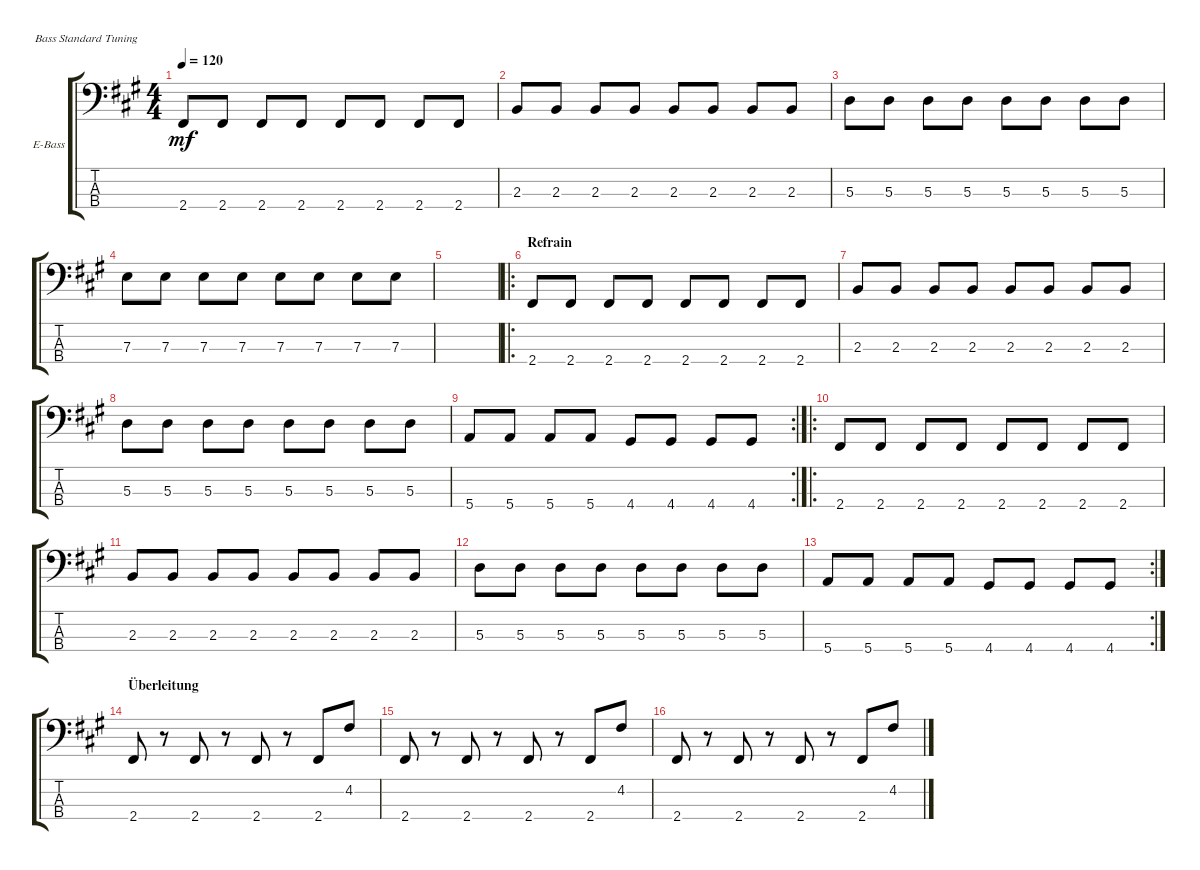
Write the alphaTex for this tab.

\defaultSystemsLayout 4
\bracketExtendMode groupsimilarinstruments
\firstSystemTrackNameOrientation horizontal
\otherSystemsTrackNameOrientation horizontal
\track ("Electric Bass" "E-Bass") {instrument electricbassfinger}
\staff {score tabs}
\tuning (G2 D2 A1 E1)
\ts (4 4)
\tempo 120
\clef f4
\ks f#minor
2.4.8{dy mf} 2.4.8 2.4.8 2.4.8 2.4.8 2.4.8 2.4.8 2.4.8 |
2.3.8 2.3.8 2.3.8 2.3.8 2.3.8 2.3.8 2.3.8 2.3.8 |
5.3.8 5.3.8 5.3.8 5.3.8 5.3.8 5.3.8 5.3.8 5.3.8 |
7.3.8 7.3.8 7.3.8 7.3.8 7.3.8 7.3.8 7.3.8 7.3.8 |
|
\ro
\section ("" "Refrain")
2.4.8 2.4.8 2.4.8 2.4.8 2.4.8 2.4.8 2.4.8 2.4.8 |
2.3.8 2.3.8 2.3.8 2.3.8 2.3.8 2.3.8 2.3.8 2.3.8 |
5.3.8 5.3.8 5.3.8 5.3.8 5.3.8 5.3.8 5.3.8 5.3.8 |
\rc 2
5.4.8 5.4.8 5.4.8 5.4.8 4.4.8 4.4.8 4.4.8 4.4.8 |
\ro
2.4.8 2.4.8 2.4.8 2.4.8 2.4.8 2.4.8 2.4.8 2.4.8 |
2.3.8 2.3.8 2.3.8 2.3.8 2.3.8 2.3.8 2.3.8 2.3.8 |
5.3.8 5.3.8 5.3.8 5.3.8 5.3.8 5.3.8 5.3.8 5.3.8 |
\rc 2
5.4.8 5.4.8 5.4.8 5.4.8 4.4.8 4.4.8 4.4.8 4.4.8 |
\section ("" "Überleitung")
2.4.8 r.8 2.4.8 r.8 2.4.8 r.8 2.4.8 4.2.8 |
2.4.8 r.8 2.4.8 r.8 2.4.8 r.8 2.4.8 4.2.8 |
2.4.8 r.8 2.4.8 r.8 2.4.8 r.8 2.4.8 4.2.8
